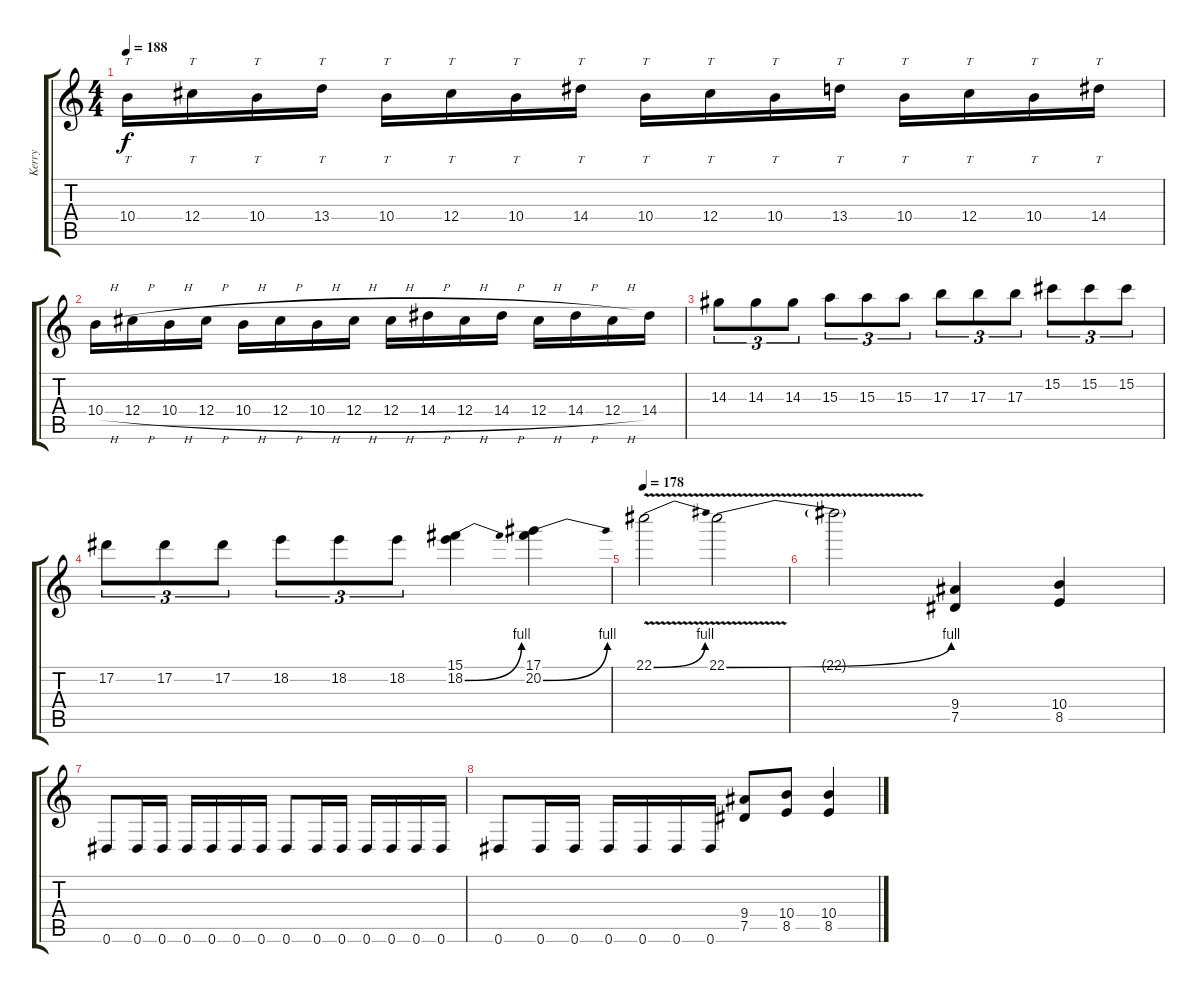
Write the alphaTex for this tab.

\track ("Kerry" "Kerry") {instrument distortionguitar}
\staff {score tabs}
\tuning (Eb4 Bb3 Gb3 Db3 Ab2 Eb2) {hide}
\ts (4 4)
\tempo 188
\clef g2
\ks c
10.4.16{tt dy f} 12.4.16{tt} 10.4.16{tt} 13.4.16{tt} 10.4.16{tt} 12.4.16{tt} 10.4.16{tt} 14.4.16{tt} 10.4.16{tt} 12.4.16{tt} 10.4.16{tt} 13.4.16{tt} 10.4.16{tt} 12.4.16{tt} 10.4.16{tt} 14.4.16{tt} |
10.4{h}.16 12.4{h}.16 10.4{h}.16 12.4{h}.16 10.4{h}.16 12.4{h}.16 10.4{h}.16 12.4{h}.16 12.4{h}.16 14.4{h}.16 12.4{h}.16 14.4{h}.16 12.4{h}.16 14.4{h}.16 12.4{h}.16 14.4.16 |
14.3.8{tu (3 2)} 14.3.8{tu (3 2)} 14.3.8{tu (3 2)} 15.3.8{tu (3 2)} 15.3.8{tu (3 2)} 15.3.8{tu (3 2)} 17.3.8{tu (3 2)} 17.3.8{tu (3 2)} 17.3.8{tu (3 2)} 15.2.8{tu (3 2)} 15.2.8{tu (3 2)} 15.2.8{tu (3 2)} |
17.2.8{tu (3 2)} 17.2.8{tu (3 2)} 17.2.8{tu (3 2)} 18.2.8{tu (3 2)} 18.2.8{tu (3 2)} 18.2.8{tu (3 2)} (15.1 18.2{be (bend 0 0 60 4)}).4 (17.1 20.2{be (bend 0 0 60 4)}).4 |
\tempo 178
22.1{be (bend 0 0 60 4) v}.2 22.1{be (bend 0 0 60 4) v}.2 |
22.1{t}.2 (9.4 7.5).4 (10.4 8.5).4 |
0.6.8 0.6.16 0.6.16 0.6.16 0.6.16 0.6.16 0.6.16 0.6.8 0.6.16 0.6.16 0.6.16 0.6.16 0.6.16 0.6.16 |
0.6.8 0.6.16 0.6.16 0.6.16 0.6.16 0.6.16 0.6.16 (9.4 7.5).8 (10.4 8.5).8 (10.4 8.5).4
